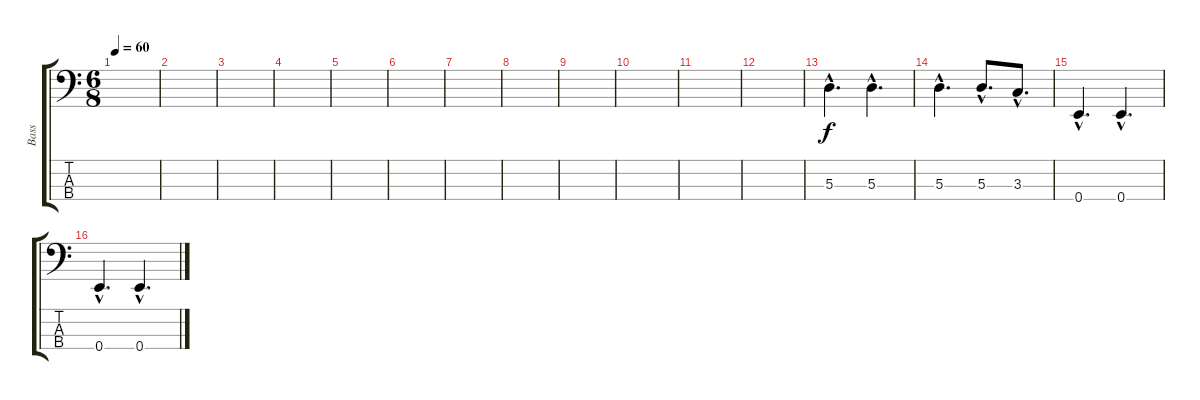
\track ("Bass" "Bass") {instrument electricbassfinger}
\staff {score tabs}
\tuning (G2 D2 A1 E1) {hide}
\ts (6 8)
\tempo 60
\clef f4
\ks c
|
|
|
|
|
|
|
|
|
|
|
|
5.3{hac}.4{d} 5.3{hac}.4{d} |
5.3{hac}.4{d} 5.3{hac}.8{d} 3.3{hac}.8{d} |
0.4{hac}.4{d} 0.4{hac}.4{d} |
0.4{hac}.4{d} 0.4{hac}.4{d}
